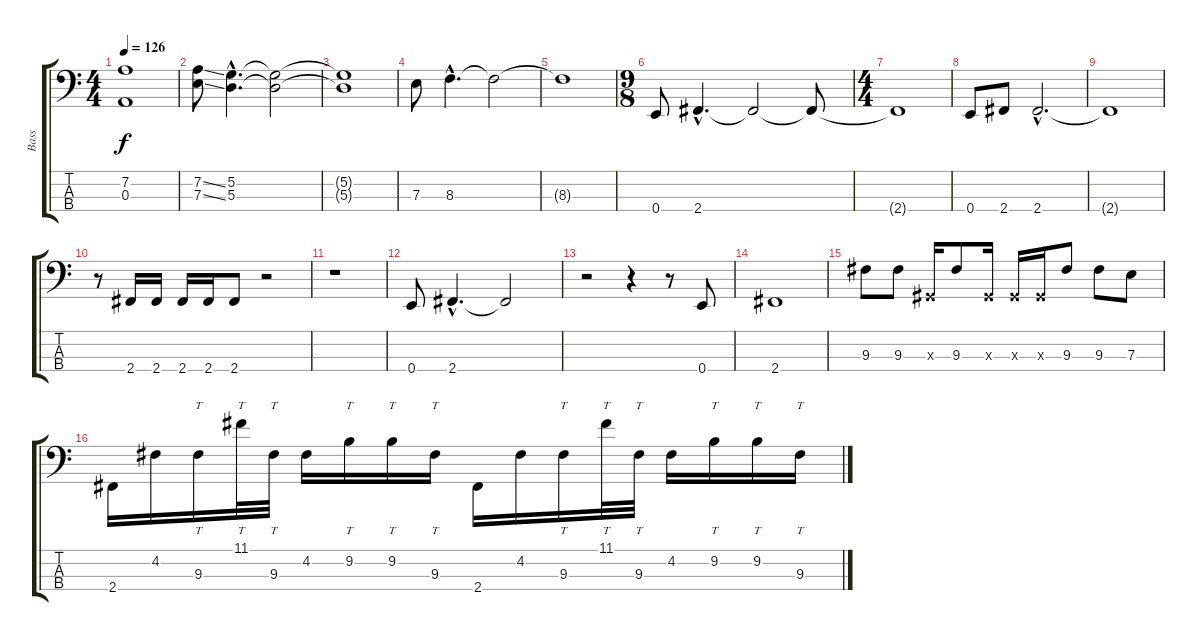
\track ("Bass" "Bass") {instrument electricbassfinger}
\staff {score tabs}
\tuning (G2 D2 A1 E1) {hide}
\ts (4 4)
\tempo 126
\clef f4
\ks c
(7.2{t} 0.3{t}).1{dy f} |
(7.2{ss} 7.3{ss}).8 (5.2{hac} 5.3{hac}).4{d} (5.2{t} 5.3{t}).2 |
(5.2{t} 5.3{t}).1 |
7.3.8 8.3{hac}.4{d} 8.3{t}.2 |
8.3{t}.1 |
\ts (9 8)
0.4.8 2.4{hac}.4{d} 2.4{t}.2 2.4{t}.8 |
\ts (4 4)
2.4{t}.1 |
0.4.8 2.4.8 2.4{hac}.2{d} |
2.4{t}.1 |
r.8 2.4.16 2.4.16 2.4.16 2.4.16 2.4.8 r.2 |
r.1 |
0.4.8 2.4{hac}.4{d} 2.4{t}.2 |
r.2 r.4 r.8 0.4.8 |
2.4.1 |
9.3.8 9.3.8 -1.3{x}.16 9.3.8 -1.3{x}.16 -1.3{x}.16 -1.3{x}.16 9.3.8 9.3.8 7.3.8 |
2.4.16 4.2.16 9.3.16{tt} 11.1.32{tt} 9.3.32{tt} 4.2.16 9.2.16{tt} 9.2.16{tt} 9.3.16{tt} 2.4.16 4.2.16 9.3.16{tt} 11.1.32{tt} 9.3.32{tt} 4.2.16 9.2.16{tt} 9.2.16{tt} 9.3.16{tt}
